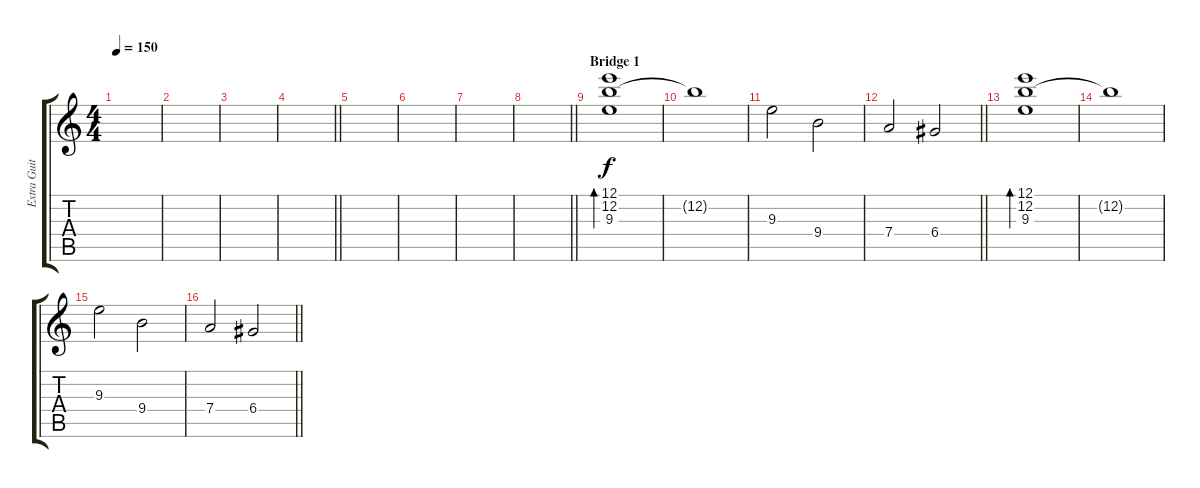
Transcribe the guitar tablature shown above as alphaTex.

\track ("Extra Guitar Parts" "Extra Guit") {instrument electricguitarjazz}
\staff {score tabs}
\tuning (E4 B3 G3 D3 A2 E2) {hide}
\ts (4 4)
\tempo 150
\clef g2
\ks c
|
|
|
\barLineRight lightlight
|
|
|
|
\barLineRight lightlight
|
\section ("" "Bridge 1")
(12.1 12.2 9.3).1{bd 240} |
12.2{t}.1 |
9.3.2 9.4.2 |
\barLineRight lightlight
7.4.2 6.4.2 |
(12.1 12.2 9.3).1{bd 240} |
12.2{t}.1 |
9.3.2 9.4.2 |
\barLineRight lightlight
7.4.2 6.4.2
